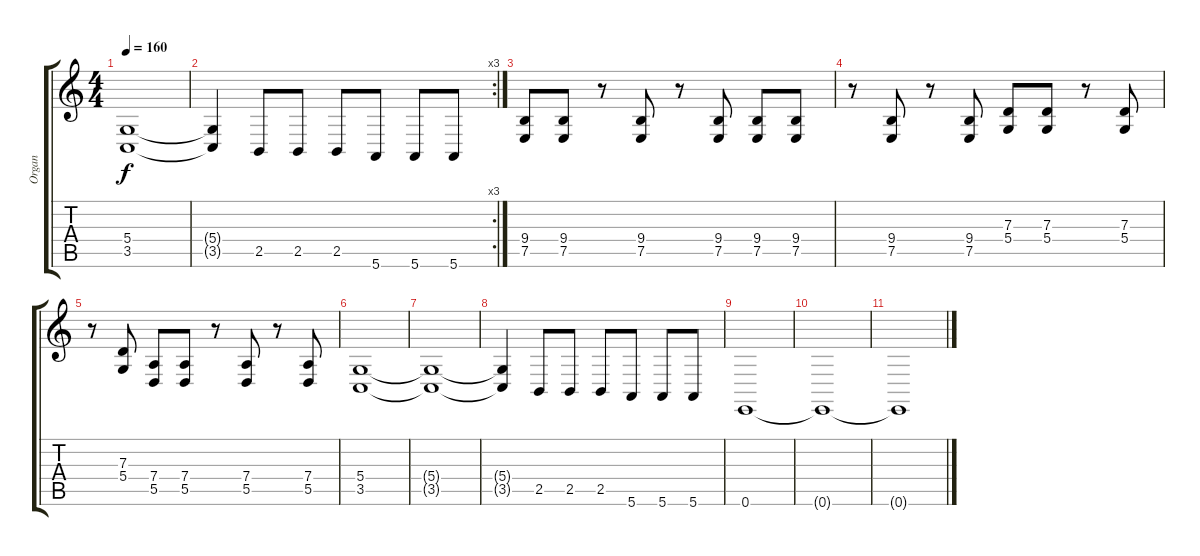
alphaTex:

\track ("Organ" "Organ") {instrument drawbarorgan}
\staff {score tabs}
\tuning (E4 B3 G3 D3 A2 E2) {hide}
\ts (4 4)
\tempo 160
\clef g2
\ks c
(5.4{t} 3.5{t}).1{dy f} |
\rc 3
(5.4{t} 3.5{t}).4 2.5.8 2.5.8 2.5.8 5.6.8 5.6.8 5.6.8 |
(9.4 7.5).8 (9.4 7.5).8 r.8 (9.4 7.5).8 r.8 (9.4 7.5).8 (9.4 7.5).8 (9.4 7.5).8 |
r.8 (9.4 7.5).8 r.8 (9.4 7.5).8 (7.3 5.4).8 (7.3 5.4).8 r.8 (7.3 5.4).8 |
r.8 (7.3 5.4).8 (7.4 5.5).8 (7.4 5.5).8 r.8 (7.4 5.5).8 r.8 (7.4 5.5).8 |
(5.4 3.5).1 |
(5.4{t} 3.5{t}).1 |
(5.4{t} 3.5{t}).4 2.5.8 2.5.8 2.5.8 5.6.8 5.6.8 5.6.8 |
0.6.1 |
0.6{t}.1 |
0.6{t}.1
